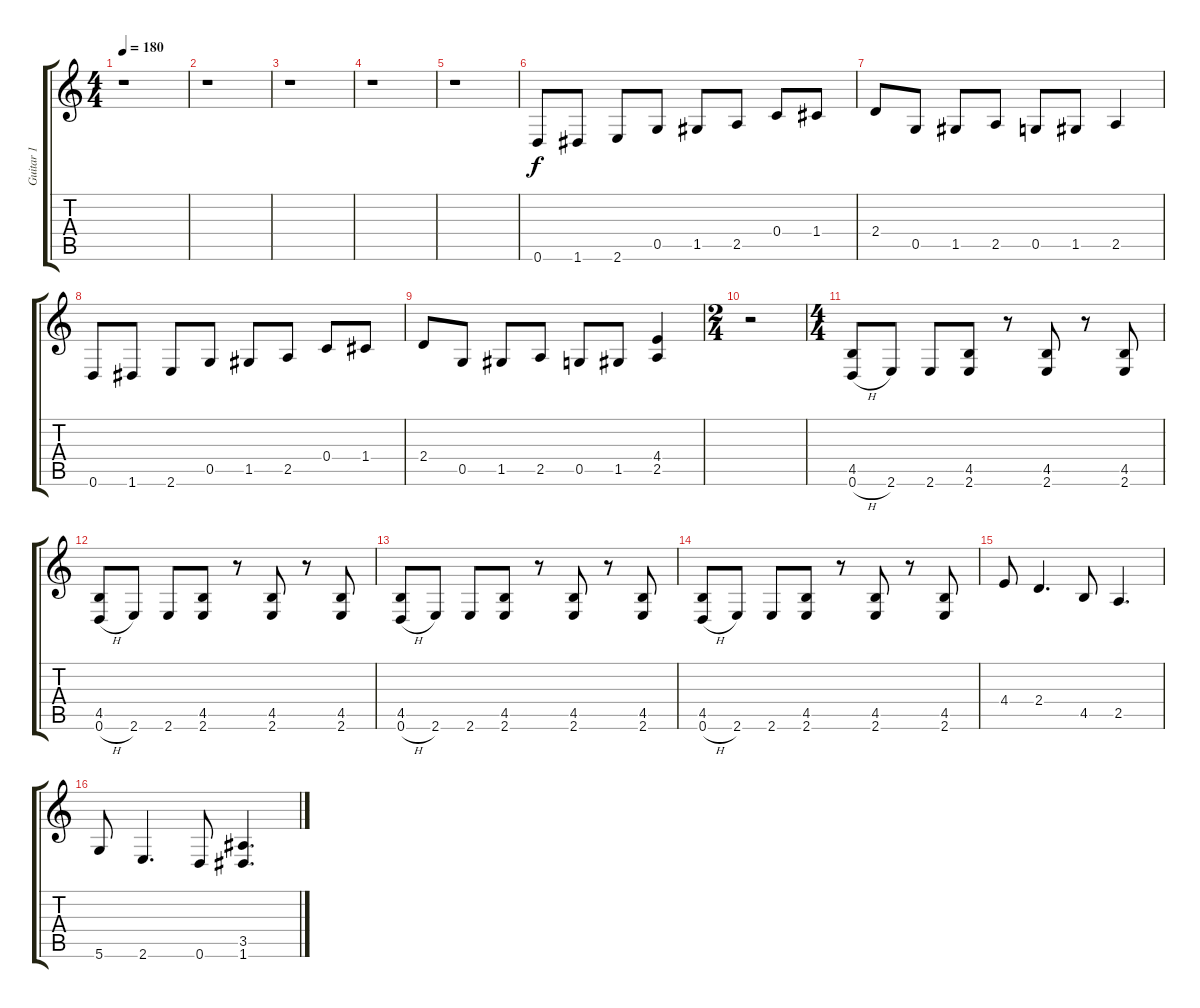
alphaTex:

\track ("Guitar 1" "Guitar 1") {instrument distortionguitar}
\staff {score tabs}
\tuning (D4 A3 F3 C3 G2 D2) {hide}
\ts (4 4)
\tempo 180
\clef g2
\ks c
r.1{dy f instrument distortionguitar} |
r.1 |
r.1 |
r.1 |
r.1 |
0.6.8 1.6.8 2.6.8 0.5.8 1.5.8 2.5.8 0.4.8 1.4.8 |
2.4.8 0.5.8 1.5.8 2.5.8 0.5.8 1.5.8 2.5.4 |
0.6.8 1.6.8 2.6.8 0.5.8 1.5.8 2.5.8 0.4.8 1.4.8 |
2.4.8 0.5.8 1.5.8 2.5.8 0.5.8 1.5.8 (4.4 2.5).4 |
\ts (2 4)
r.2 |
\ts (4 4)
(4.5 0.6{h}).8 2.6.8 2.6.8 (4.5 2.6).8 r.8 (4.5 2.6).8 r.8 (4.5 2.6).8 |
(4.5 0.6{h}).8 2.6.8 2.6.8 (4.5 2.6).8 r.8 (4.5 2.6).8 r.8 (4.5 2.6).8 |
(4.5 0.6{h}).8 2.6.8 2.6.8 (4.5 2.6).8 r.8 (4.5 2.6).8 r.8 (4.5 2.6).8 |
(4.5 0.6{h}).8 2.6.8 2.6.8 (4.5 2.6).8 r.8 (4.5 2.6).8 r.8 (4.5 2.6).8 |
4.4.8 2.4.4{d} 4.5.8 2.5.4{d} |
5.6.8 2.6.4{d} 0.6.8 (3.5 1.6).4{d}
